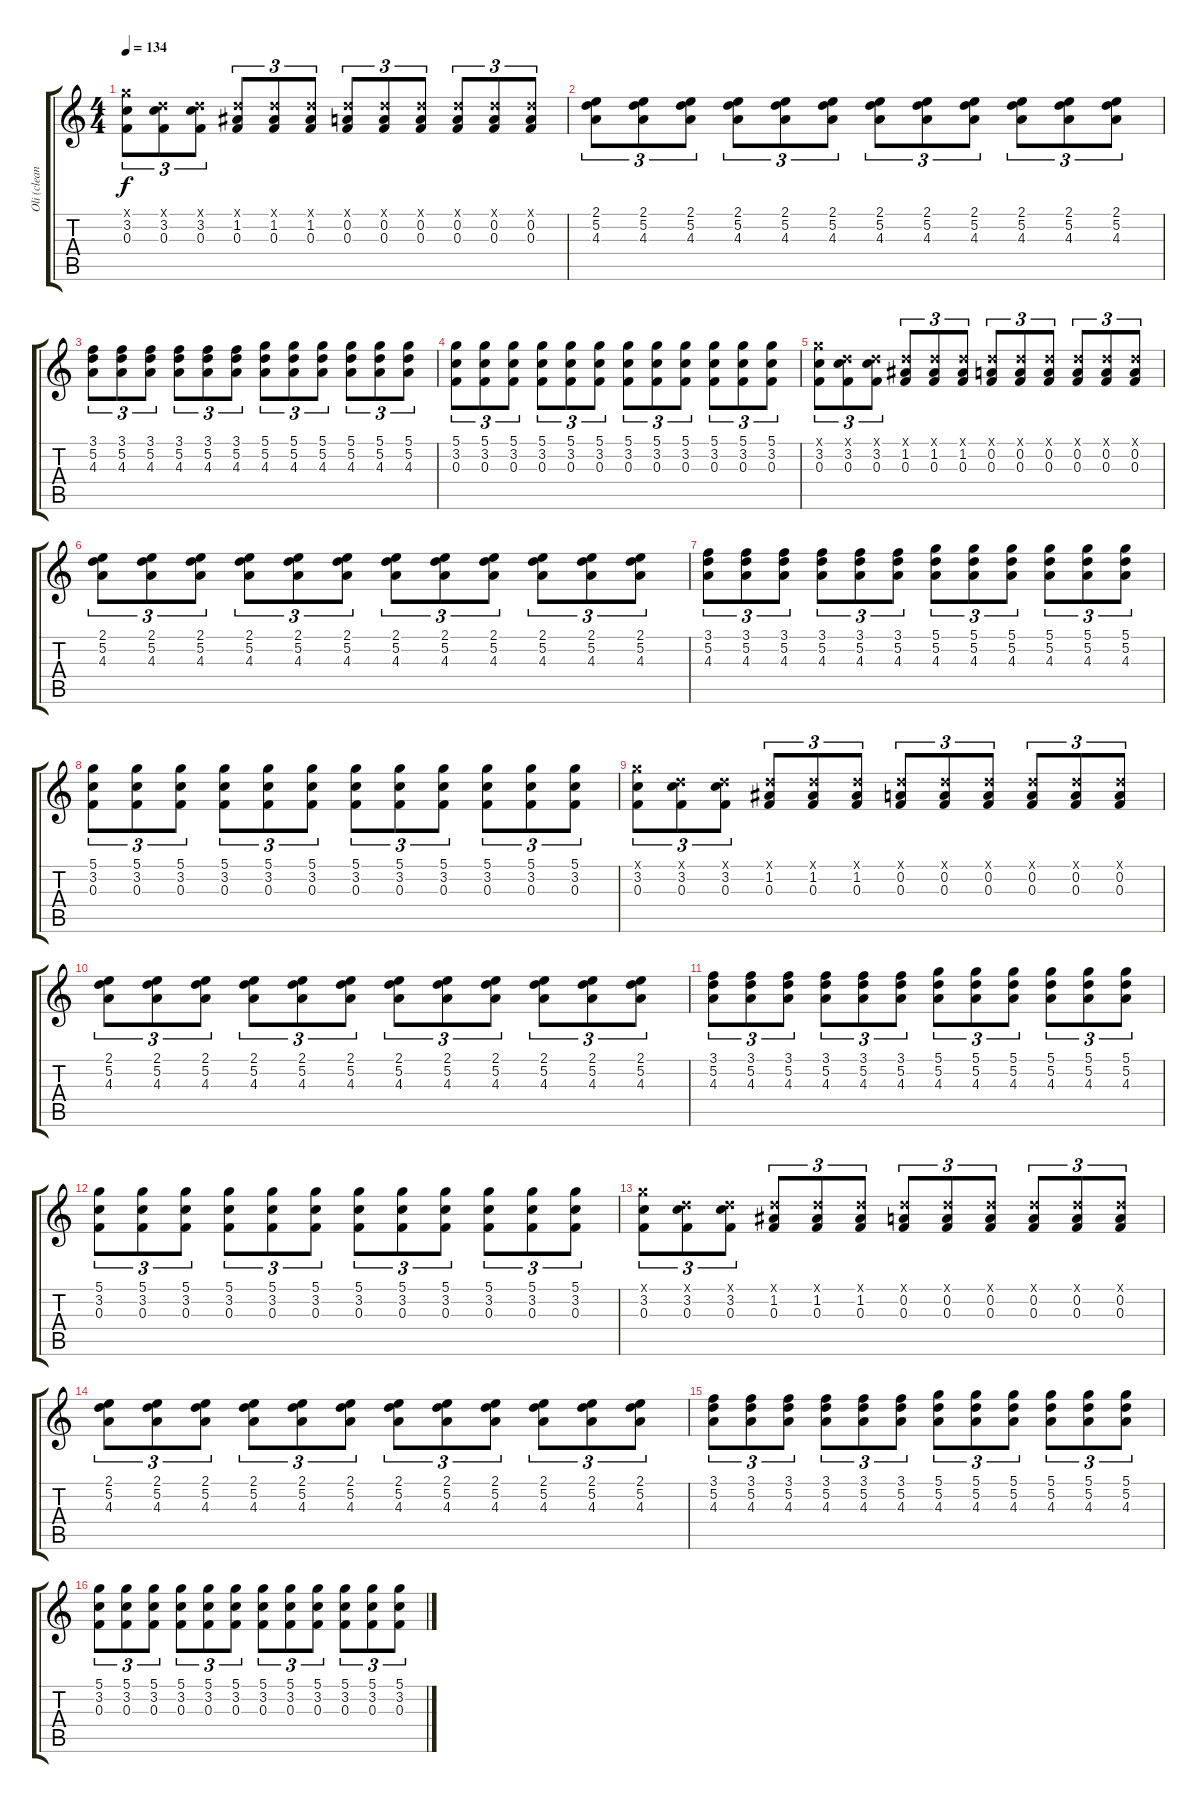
\track ("Oli (clean/overdub)" "Oli (clean") {instrument acousticguitarsteel}
\staff {score tabs}
\tuning (D4 A3 F3 C3 G2 D2) {hide}
\ts (4 4)
\tempo 134
\clef g2
\ks c
(5.1{x} 3.2 0.3).8{tu (3 2) dy f} (0.1{x} 3.2 0.3).8{tu (3 2)} (0.1{x} 3.2 0.3).8{tu (3 2)} (0.1{x} 1.2 0.3).8{tu (3 2)} (0.1{x} 1.2 0.3).8{tu (3 2)} (0.1{x} 1.2 0.3).8{tu (3 2)} (0.1{x} 0.2 0.3).8{tu (3 2)} (0.1{x} 0.2 0.3).8{tu (3 2)} (0.1{x} 0.2 0.3).8{tu (3 2)} (0.1{x} 0.2 0.3).8{tu (3 2)} (0.1{x} 0.2 0.3).8{tu (3 2)} (0.1{x} 0.2 0.3).8{tu (3 2)} |
(2.1 5.2 4.3).8{tu (3 2)} (2.1 5.2 4.3).8{tu (3 2)} (2.1 5.2 4.3).8{tu (3 2)} (2.1 5.2 4.3).8{tu (3 2)} (2.1 5.2 4.3).8{tu (3 2)} (2.1 5.2 4.3).8{tu (3 2)} (2.1 5.2 4.3).8{tu (3 2)} (2.1 5.2 4.3).8{tu (3 2)} (2.1 5.2 4.3).8{tu (3 2)} (2.1 5.2 4.3).8{tu (3 2)} (2.1 5.2 4.3).8{tu (3 2)} (2.1 5.2 4.3).8{tu (3 2)} |
(3.1 5.2 4.3).8{tu (3 2)} (3.1 5.2 4.3).8{tu (3 2)} (3.1 5.2 4.3).8{tu (3 2)} (3.1 5.2 4.3).8{tu (3 2)} (3.1 5.2 4.3).8{tu (3 2)} (3.1 5.2 4.3).8{tu (3 2)} (5.1 5.2 4.3).8{tu (3 2)} (5.1 5.2 4.3).8{tu (3 2)} (5.1 5.2 4.3).8{tu (3 2)} (5.1 5.2 4.3).8{tu (3 2)} (5.1 5.2 4.3).8{tu (3 2)} (5.1 5.2 4.3).8{tu (3 2)} |
(5.1 3.2 0.3).8{tu (3 2)} (5.1 3.2 0.3).8{tu (3 2)} (5.1 3.2 0.3).8{tu (3 2)} (5.1 3.2 0.3).8{tu (3 2)} (5.1 3.2 0.3).8{tu (3 2)} (5.1 3.2 0.3).8{tu (3 2)} (5.1 3.2 0.3).8{tu (3 2)} (5.1 3.2 0.3).8{tu (3 2)} (5.1 3.2 0.3).8{tu (3 2)} (5.1 3.2 0.3).8{tu (3 2)} (5.1 3.2 0.3).8{tu (3 2)} (5.1 3.2 0.3).8{tu (3 2)} |
(5.1{x} 3.2 0.3).8{tu (3 2)} (0.1{x} 3.2 0.3).8{tu (3 2)} (0.1{x} 3.2 0.3).8{tu (3 2)} (0.1{x} 1.2 0.3).8{tu (3 2)} (0.1{x} 1.2 0.3).8{tu (3 2)} (0.1{x} 1.2 0.3).8{tu (3 2)} (0.1{x} 0.2 0.3).8{tu (3 2)} (0.1{x} 0.2 0.3).8{tu (3 2)} (0.1{x} 0.2 0.3).8{tu (3 2)} (0.1{x} 0.2 0.3).8{tu (3 2)} (0.1{x} 0.2 0.3).8{tu (3 2)} (0.1{x} 0.2 0.3).8{tu (3 2)} |
(2.1 5.2 4.3).8{tu (3 2)} (2.1 5.2 4.3).8{tu (3 2)} (2.1 5.2 4.3).8{tu (3 2)} (2.1 5.2 4.3).8{tu (3 2)} (2.1 5.2 4.3).8{tu (3 2)} (2.1 5.2 4.3).8{tu (3 2)} (2.1 5.2 4.3).8{tu (3 2)} (2.1 5.2 4.3).8{tu (3 2)} (2.1 5.2 4.3).8{tu (3 2)} (2.1 5.2 4.3).8{tu (3 2)} (2.1 5.2 4.3).8{tu (3 2)} (2.1 5.2 4.3).8{tu (3 2)} |
(3.1 5.2 4.3).8{tu (3 2)} (3.1 5.2 4.3).8{tu (3 2)} (3.1 5.2 4.3).8{tu (3 2)} (3.1 5.2 4.3).8{tu (3 2)} (3.1 5.2 4.3).8{tu (3 2)} (3.1 5.2 4.3).8{tu (3 2)} (5.1 5.2 4.3).8{tu (3 2)} (5.1 5.2 4.3).8{tu (3 2)} (5.1 5.2 4.3).8{tu (3 2)} (5.1 5.2 4.3).8{tu (3 2)} (5.1 5.2 4.3).8{tu (3 2)} (5.1 5.2 4.3).8{tu (3 2)} |
(5.1 3.2 0.3).8{tu (3 2)} (5.1 3.2 0.3).8{tu (3 2)} (5.1 3.2 0.3).8{tu (3 2)} (5.1 3.2 0.3).8{tu (3 2)} (5.1 3.2 0.3).8{tu (3 2)} (5.1 3.2 0.3).8{tu (3 2)} (5.1 3.2 0.3).8{tu (3 2)} (5.1 3.2 0.3).8{tu (3 2)} (5.1 3.2 0.3).8{tu (3 2)} (5.1 3.2 0.3).8{tu (3 2)} (5.1 3.2 0.3).8{tu (3 2)} (5.1 3.2 0.3).8{tu (3 2)} |
(5.1{x} 3.2 0.3).8{tu (3 2)} (0.1{x} 3.2 0.3).8{tu (3 2)} (0.1{x} 3.2 0.3).8{tu (3 2)} (0.1{x} 1.2 0.3).8{tu (3 2)} (0.1{x} 1.2 0.3).8{tu (3 2)} (0.1{x} 1.2 0.3).8{tu (3 2)} (0.1{x} 0.2 0.3).8{tu (3 2)} (0.1{x} 0.2 0.3).8{tu (3 2)} (0.1{x} 0.2 0.3).8{tu (3 2)} (0.1{x} 0.2 0.3).8{tu (3 2)} (0.1{x} 0.2 0.3).8{tu (3 2)} (0.1{x} 0.2 0.3).8{tu (3 2)} |
(2.1 5.2 4.3).8{tu (3 2)} (2.1 5.2 4.3).8{tu (3 2)} (2.1 5.2 4.3).8{tu (3 2)} (2.1 5.2 4.3).8{tu (3 2)} (2.1 5.2 4.3).8{tu (3 2)} (2.1 5.2 4.3).8{tu (3 2)} (2.1 5.2 4.3).8{tu (3 2)} (2.1 5.2 4.3).8{tu (3 2)} (2.1 5.2 4.3).8{tu (3 2)} (2.1 5.2 4.3).8{tu (3 2)} (2.1 5.2 4.3).8{tu (3 2)} (2.1 5.2 4.3).8{tu (3 2)} |
(3.1 5.2 4.3).8{tu (3 2)} (3.1 5.2 4.3).8{tu (3 2)} (3.1 5.2 4.3).8{tu (3 2)} (3.1 5.2 4.3).8{tu (3 2)} (3.1 5.2 4.3).8{tu (3 2)} (3.1 5.2 4.3).8{tu (3 2)} (5.1 5.2 4.3).8{tu (3 2)} (5.1 5.2 4.3).8{tu (3 2)} (5.1 5.2 4.3).8{tu (3 2)} (5.1 5.2 4.3).8{tu (3 2)} (5.1 5.2 4.3).8{tu (3 2)} (5.1 5.2 4.3).8{tu (3 2)} |
(5.1 3.2 0.3).8{tu (3 2)} (5.1 3.2 0.3).8{tu (3 2)} (5.1 3.2 0.3).8{tu (3 2)} (5.1 3.2 0.3).8{tu (3 2)} (5.1 3.2 0.3).8{tu (3 2)} (5.1 3.2 0.3).8{tu (3 2)} (5.1 3.2 0.3).8{tu (3 2)} (5.1 3.2 0.3).8{tu (3 2)} (5.1 3.2 0.3).8{tu (3 2)} (5.1 3.2 0.3).8{tu (3 2)} (5.1 3.2 0.3).8{tu (3 2)} (5.1 3.2 0.3).8{tu (3 2)} |
(5.1{x} 3.2 0.3).8{tu (3 2)} (0.1{x} 3.2 0.3).8{tu (3 2)} (0.1{x} 3.2 0.3).8{tu (3 2)} (0.1{x} 1.2 0.3).8{tu (3 2)} (0.1{x} 1.2 0.3).8{tu (3 2)} (0.1{x} 1.2 0.3).8{tu (3 2)} (0.1{x} 0.2 0.3).8{tu (3 2)} (0.1{x} 0.2 0.3).8{tu (3 2)} (0.1{x} 0.2 0.3).8{tu (3 2)} (0.1{x} 0.2 0.3).8{tu (3 2)} (0.1{x} 0.2 0.3).8{tu (3 2)} (0.1{x} 0.2 0.3).8{tu (3 2)} |
(2.1 5.2 4.3).8{tu (3 2)} (2.1 5.2 4.3).8{tu (3 2)} (2.1 5.2 4.3).8{tu (3 2)} (2.1 5.2 4.3).8{tu (3 2)} (2.1 5.2 4.3).8{tu (3 2)} (2.1 5.2 4.3).8{tu (3 2)} (2.1 5.2 4.3).8{tu (3 2)} (2.1 5.2 4.3).8{tu (3 2)} (2.1 5.2 4.3).8{tu (3 2)} (2.1 5.2 4.3).8{tu (3 2)} (2.1 5.2 4.3).8{tu (3 2)} (2.1 5.2 4.3).8{tu (3 2)} |
(3.1 5.2 4.3).8{tu (3 2)} (3.1 5.2 4.3).8{tu (3 2)} (3.1 5.2 4.3).8{tu (3 2)} (3.1 5.2 4.3).8{tu (3 2)} (3.1 5.2 4.3).8{tu (3 2)} (3.1 5.2 4.3).8{tu (3 2)} (5.1 5.2 4.3).8{tu (3 2)} (5.1 5.2 4.3).8{tu (3 2)} (5.1 5.2 4.3).8{tu (3 2)} (5.1 5.2 4.3).8{tu (3 2)} (5.1 5.2 4.3).8{tu (3 2)} (5.1 5.2 4.3).8{tu (3 2)} |
(5.1 3.2 0.3).8{tu (3 2)} (5.1 3.2 0.3).8{tu (3 2)} (5.1 3.2 0.3).8{tu (3 2)} (5.1 3.2 0.3).8{tu (3 2)} (5.1 3.2 0.3).8{tu (3 2)} (5.1 3.2 0.3).8{tu (3 2)} (5.1 3.2 0.3).8{tu (3 2)} (5.1 3.2 0.3).8{tu (3 2)} (5.1 3.2 0.3).8{tu (3 2)} (5.1 3.2 0.3).8{tu (3 2)} (5.1 3.2 0.3).8{tu (3 2)} (5.1 3.2 0.3).8{tu (3 2)}
